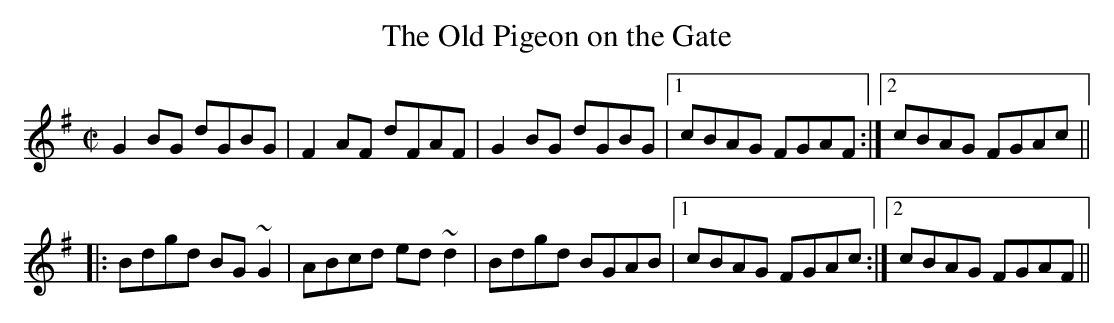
X:1
T:Old Pigeon on the Gate, The
M:C|
L:1/8
K:G
G2BG dGBG|F2AF dFAF|G2BG dGBG|1 cBAG FGAF:|2 cBAG FGAc||
|:Bdgd BG~G2|ABcd ed~d2|Bdgd BGAB|1 cBAG FGAc:|2 cBAG FGAF||
